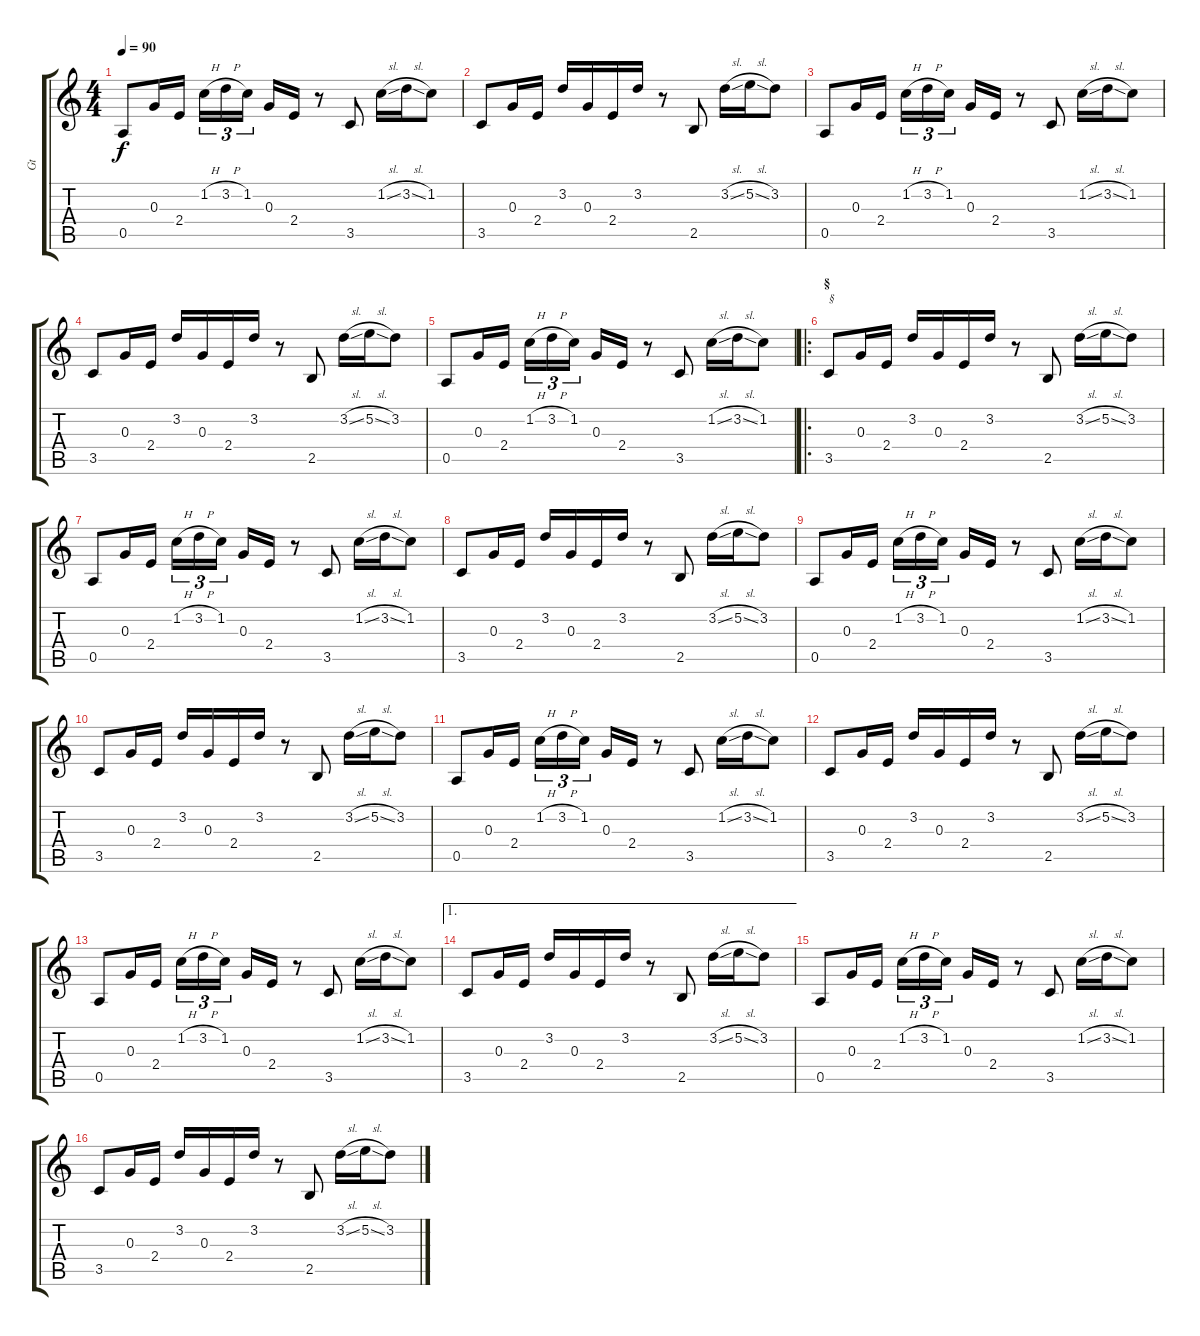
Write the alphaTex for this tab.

\track ("Gt" "Gt") {instrument acousticguitarnylon}
\staff {score tabs}
\tuning (E4 B3 G3 D3 A2 E2) {hide}
\ts (4 4)
\tempo 90
\clef g2
\ks c
0.5.8{dy f} 0.3.16 2.4.16 1.2{h}.16{tu (3 2)} 3.2{h}.16{tu (3 2)} 1.2.16{tu (3 2)} 0.3.16 2.4.16 r.8 3.5.8 1.2{sl}.16 3.2{sl}.16 1.2.8 |
3.5.8 0.3.16 2.4.16 3.2.16 0.3.16 2.4.16 3.2.16 r.8 2.5.8 3.2{sl}.16 5.2{sl}.16 3.2.8 |
0.5.8 0.3.16 2.4.16 1.2{h}.16{tu (3 2)} 3.2{h}.16{tu (3 2)} 1.2.16{tu (3 2)} 0.3.16 2.4.16 r.8 3.5.8 1.2{sl}.16 3.2{sl}.16 1.2.8 |
3.5.8 0.3.16 2.4.16 3.2.16 0.3.16 2.4.16 3.2.16 r.8 2.5.8 3.2{sl}.16 5.2{sl}.16 3.2.8 |
0.5.8 0.3.16 2.4.16 1.2{h}.16{tu (3 2)} 3.2{h}.16{tu (3 2)} 1.2.16{tu (3 2)} 0.3.16 2.4.16 r.8 3.5.8 1.2{sl}.16 3.2{sl}.16 1.2.8 |
\ro
\section ("" "§")
3.5.8{txt "§"} 0.3.16 2.4.16 3.2.16 0.3.16 2.4.16 3.2.16 r.8 2.5.8 3.2{sl}.16 5.2{sl}.16 3.2.8 |
0.5.8 0.3.16 2.4.16 1.2{h}.16{tu (3 2)} 3.2{h}.16{tu (3 2)} 1.2.16{tu (3 2)} 0.3.16 2.4.16 r.8 3.5.8 1.2{sl}.16 3.2{sl}.16 1.2.8 |
3.5.8 0.3.16 2.4.16 3.2.16 0.3.16 2.4.16 3.2.16 r.8 2.5.8 3.2{sl}.16 5.2{sl}.16 3.2.8 |
0.5.8 0.3.16 2.4.16 1.2{h}.16{tu (3 2)} 3.2{h}.16{tu (3 2)} 1.2.16{tu (3 2)} 0.3.16 2.4.16 r.8 3.5.8 1.2{sl}.16 3.2{sl}.16 1.2.8 |
3.5.8 0.3.16 2.4.16 3.2.16 0.3.16 2.4.16 3.2.16 r.8 2.5.8 3.2{sl}.16 5.2{sl}.16 3.2.8 |
0.5.8 0.3.16 2.4.16 1.2{h}.16{tu (3 2)} 3.2{h}.16{tu (3 2)} 1.2.16{tu (3 2)} 0.3.16 2.4.16 r.8 3.5.8 1.2{sl}.16 3.2{sl}.16 1.2.8 |
3.5.8 0.3.16 2.4.16 3.2.16 0.3.16 2.4.16 3.2.16 r.8 2.5.8 3.2{sl}.16 5.2{sl}.16 3.2.8 |
0.5.8 0.3.16 2.4.16 1.2{h}.16{tu (3 2)} 3.2{h}.16{tu (3 2)} 1.2.16{tu (3 2)} 0.3.16 2.4.16 r.8 3.5.8 1.2{sl}.16 3.2{sl}.16 1.2.8 |
\ae 1
3.5.8 0.3.16 2.4.16 3.2.16 0.3.16 2.4.16 3.2.16 r.8 2.5.8 3.2{sl}.16 5.2{sl}.16 3.2.8 |
0.5.8 0.3.16 2.4.16 1.2{h}.16{tu (3 2)} 3.2{h}.16{tu (3 2)} 1.2.16{tu (3 2)} 0.3.16 2.4.16 r.8 3.5.8 1.2{sl}.16 3.2{sl}.16 1.2.8 |
3.5.8 0.3.16 2.4.16 3.2.16 0.3.16 2.4.16 3.2.16 r.8 2.5.8 3.2{sl}.16 5.2{sl}.16 3.2.8
